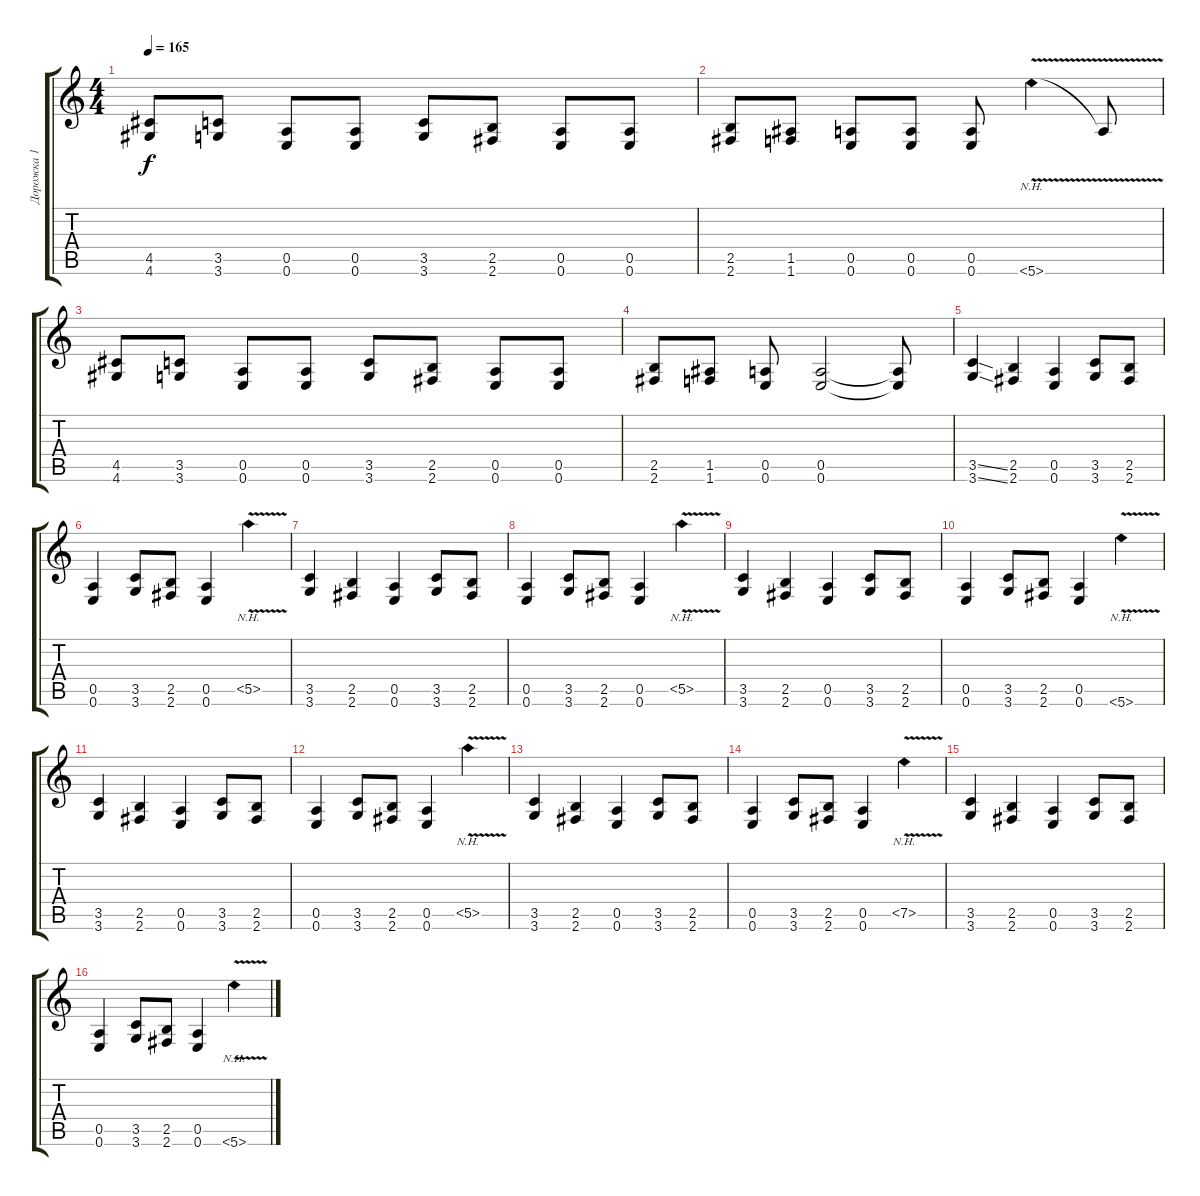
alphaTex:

\track ("Дорожка 1" "Дорожка 1") {instrument distortionguitar}
\staff {score tabs}
\tuning (E4 B3 G3 D3 A2 E2) {hide}
\ts (4 4)
\tempo 165
\clef g2
\ks c
(4.5 4.6).8{dy f} (3.5 3.6).8 (0.5 0.6).8 (0.5 0.6).8 (3.5 3.6).8 (2.5 2.6).8 (0.5 0.6).8 (0.5 0.6).8 |
(2.5 2.6).8 (1.5 1.6).8 (0.5 0.6).8 (0.5 0.6).8 (0.5 0.6).8 5.6{nh v}.4 5.6{t}.8 |
(4.5 4.6).8 (3.5 3.6).8 (0.5 0.6).8 (0.5 0.6).8 (3.5 3.6).8 (2.5 2.6).8 (0.5 0.6).8 (0.5 0.6).8 |
(2.5 2.6).8 (1.5 1.6).8 (0.5 0.6).8 (0.5 0.6).2 (0.5{t} 0.6{t}).8 |
(3.5{ss} 3.6{ss}).4 (2.5 2.6).4 (0.5 0.6).4 (3.5 3.6).8 (2.5 2.6).8 |
(0.5 0.6).4 (3.5 3.6).8 (2.5 2.6).8 (0.5 0.6).4 5.5{nh v}.4 |
(3.5 3.6).4 (2.5 2.6).4 (0.5 0.6).4 (3.5 3.6).8 (2.5 2.6).8 |
(0.5 0.6).4 (3.5 3.6).8 (2.5 2.6).8 (0.5 0.6).4 5.5{nh v}.4 |
(3.5 3.6).4 (2.5 2.6).4 (0.5 0.6).4 (3.5 3.6).8 (2.5 2.6).8 |
(0.5 0.6).4 (3.5 3.6).8 (2.5 2.6).8 (0.5 0.6).4 5.6{nh v}.4 |
(3.5 3.6).4 (2.5 2.6).4 (0.5 0.6).4 (3.5 3.6).8 (2.5 2.6).8 |
(0.5 0.6).4 (3.5 3.6).8 (2.5 2.6).8 (0.5 0.6).4 5.5{nh v}.4 |
(3.5 3.6).4 (2.5 2.6).4 (0.5 0.6).4 (3.5 3.6).8 (2.5 2.6).8 |
(0.5 0.6).4 (3.5 3.6).8 (2.5 2.6).8 (0.5 0.6).4 7.5{nh v}.4 |
(3.5 3.6).4 (2.5 2.6).4 (0.5 0.6).4 (3.5 3.6).8 (2.5 2.6).8 |
(0.5 0.6).4 (3.5 3.6).8 (2.5 2.6).8 (0.5 0.6).4 5.6{nh v}.4
